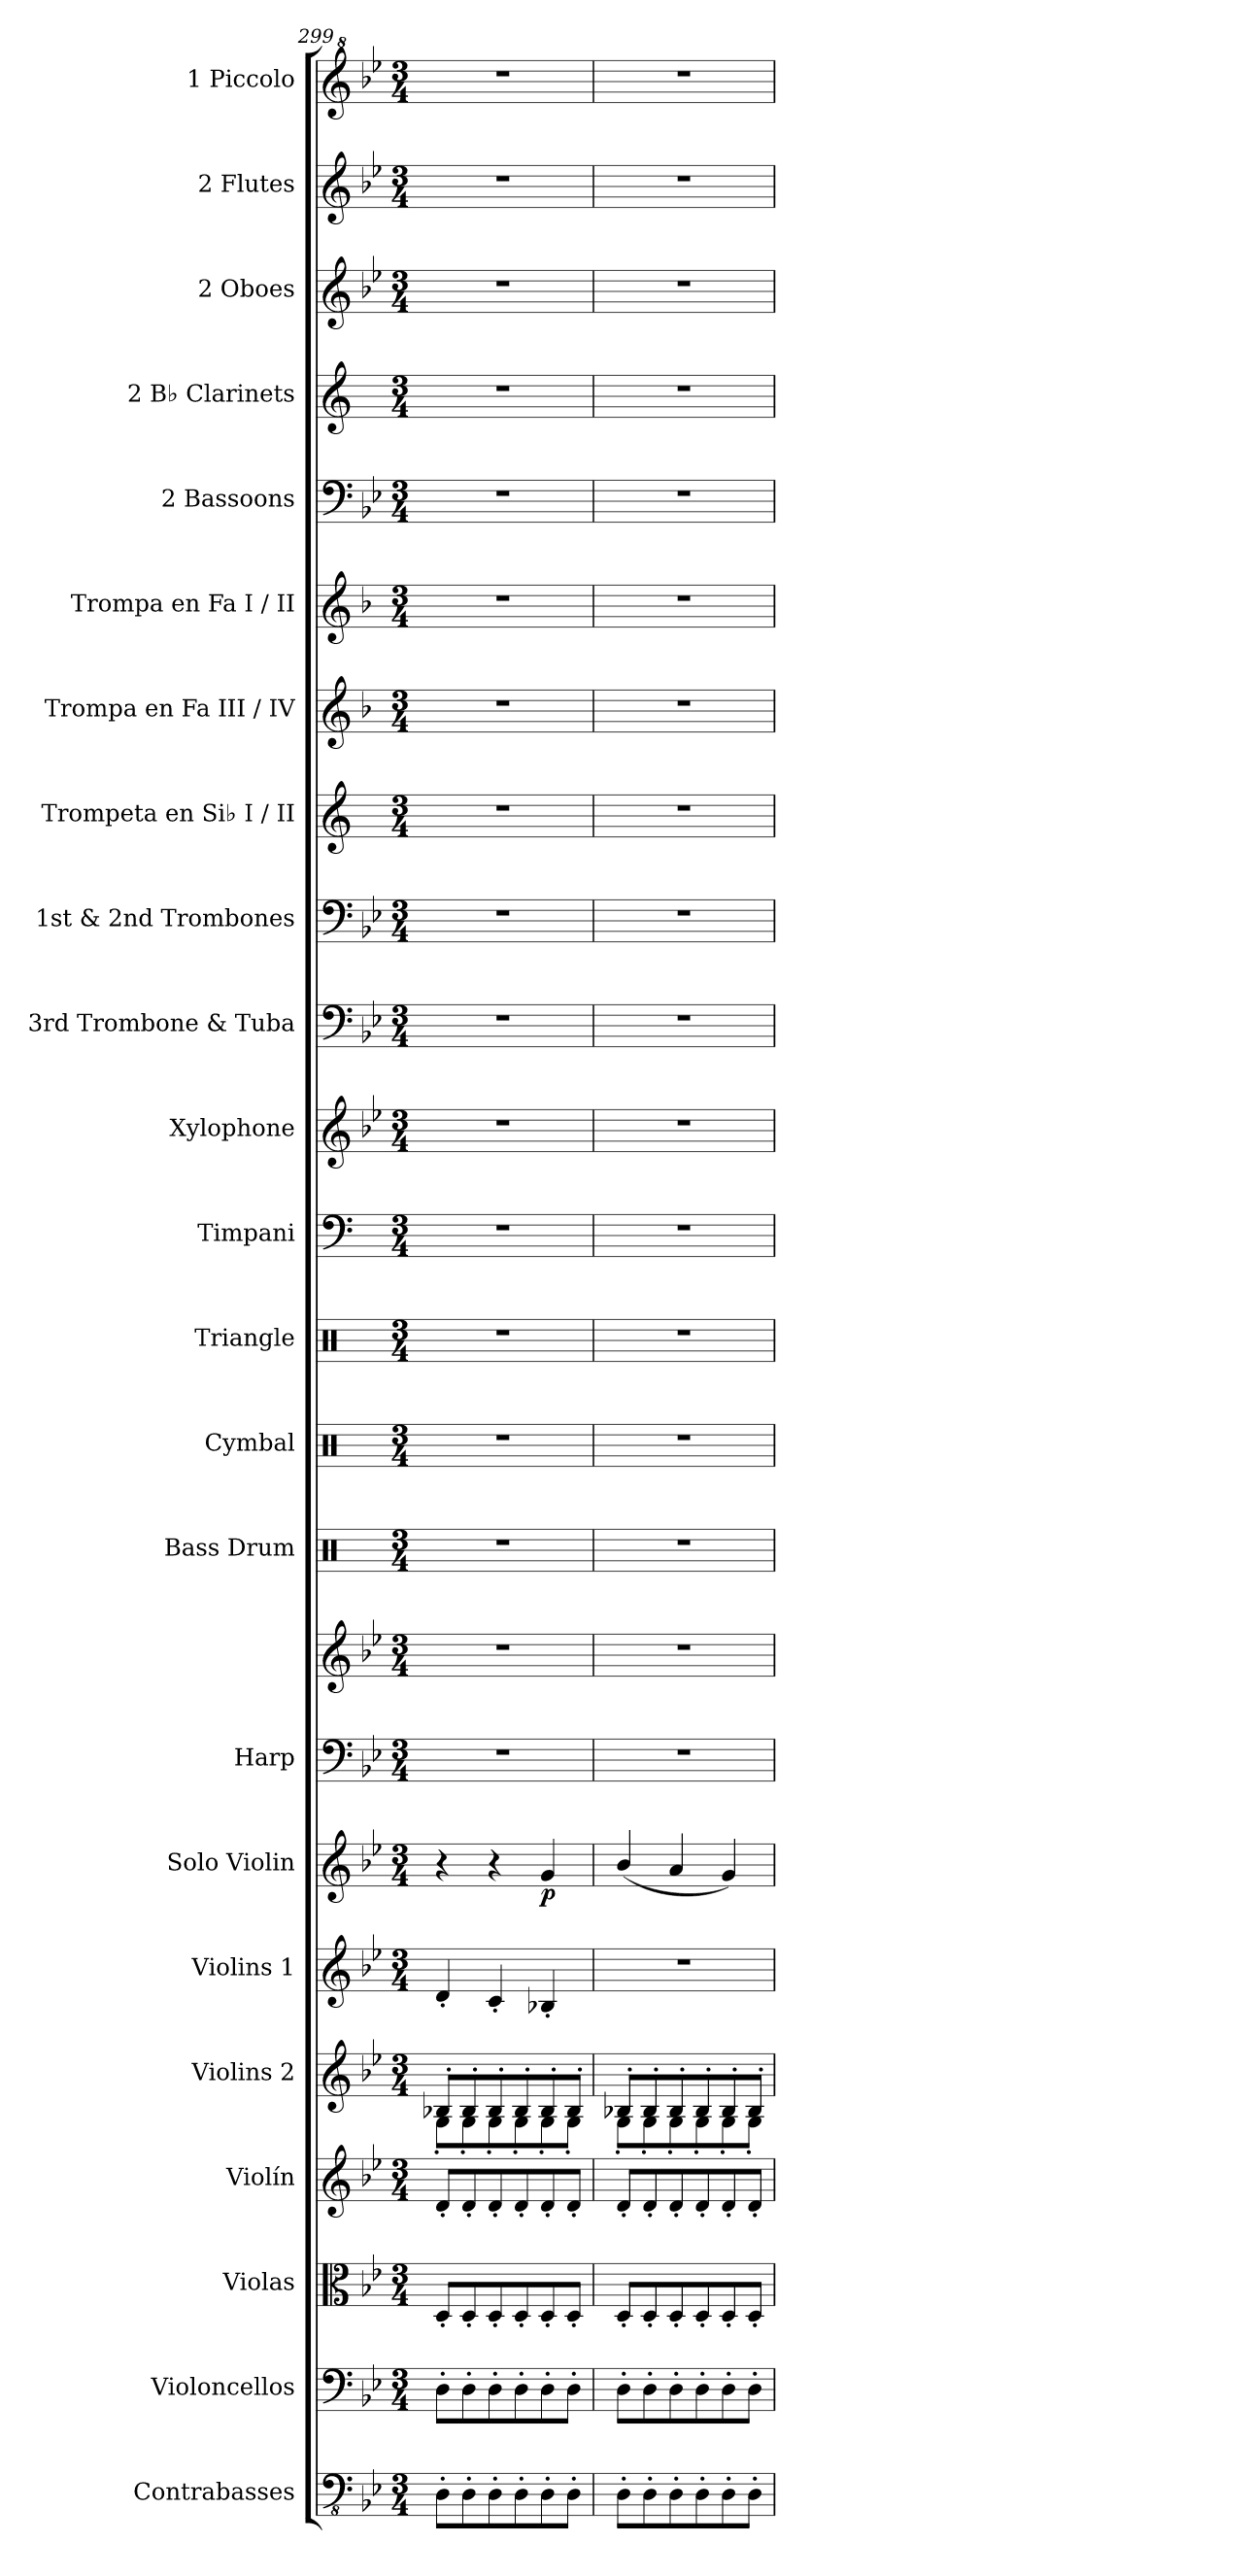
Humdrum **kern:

**kern	**kern	**kern	**kern	**kern	**kern	**kern	**dynam	**kern	**kern	**kern	**kern	**kern	**kern	**kern	**kern	**kern	**kern	**kern	**kern	**kern	**kern	**kern	**kern	**kern
*part23	*part22	*part21	*part20	*part19	*part18	*part17	*part17	*part16	*part16	*part15	*part14	*part13	*part12	*part11	*part10	*part9	*part8	*part7	*part6	*part5	*part4	*part3	*part2	*part1
*staff24	*staff23	*staff22	*staff21	*staff20	*staff19	*staff18	*staff18	*staff17	*staff16	*staff15	*staff14	*staff13	*staff12	*staff11	*staff10	*staff9	*staff8	*staff7	*staff6	*staff5	*staff4	*staff3	*staff2	*staff1
*I"Contrabasses	*I"Violoncellos	*I"Violas	*I"Violín	*I"Violins 2	*I"Violins 1	*I"Solo Violin	*	*I"Harp	*	*I"Bass Drum	*I"Cymbal	*I"Triangle	*I"Timpani	*I"Xylophone	*I"3rd Trombone     &amp; Tuba	*I"1st &amp; 2nd Trombones	*I"Trompeta en Si♭  I / II	*I"Trompa en Fa   III / IV	*I"Trompa en Fa I / II	*I"2 Bassoons	*I"2 B♭ Clarinets	*I"2 Oboes	*I"2 Flutes	*I"1 Piccolo
*I'Cbs.	*I'Vlcs.	*I'Vlas.	*I'Vln.	*I'Vlns. 2	*I'Vlns. 1	*I'S. Vln.	*	*I'Hrp.	*	*I'B. Dr.	*I'Cym.	*I'Trgl.	*I'Timp.	*I'Xyl.	*I'3rd Trb. &amp; Tba.	*I'1st &amp; 2nd    Trbs.	*I'Tpt. Si♭  I / II	*I'Trmp. Fa   III / IV	*I'Trmp. Fa I / II	*I'2 Bsns.	*I'2 B♭ Cls.	*I'2 Obs.	*I'2 Fls.	*I'1 Picc.
*clefFv4	*clefF4	*clefC3	*clefG2	*clefG2	*clefG2	*clefG2	*	*clefF4	*clefG2	*clefX	*clefX	*clefX	*clefF4	*clefG2	*clefF4	*clefF4	*clefG2	*clefG2	*clefG2	*clefF4	*clefG2	*clefG2	*clefG2	*clefG^2
*	*	*	*	*	*	*	*	*	*	*	*	*	*	*ITrd-7c-12	*	*	*ITrd1c2	*ITrd4c7	*ITrd4c7	*	*ITrd1c2	*	*	*ITrd-7c-12
*k[b-e-]	*k[b-e-]	*k[b-e-]	*k[b-e-]	*k[b-e-]	*k[b-e-]	*k[b-e-]	*	*k[b-e-]	*k[b-e-]	*k[]	*k[]	*k[]	*k[]	*k[b-e-]	*k[b-e-]	*k[b-e-]	*k[b-e-]	*k[b-e-]	*k[b-e-]	*k[b-e-]	*k[b-e-]	*k[b-e-]	*k[b-e-]	*k[b-e-]
*M3/4	*M3/4	*M3/4	*M3/4	*M3/4	*M3/4	*M3/4	*	*M3/4	*M3/4	*M3/4	*M3/4	*M3/4	*M3/4	*M3/4	*M3/4	*M3/4	*M3/4	*M3/4	*M3/4	*M3/4	*M3/4	*M3/4	*M3/4	*M3/4
=299	=299	=299	=299	=299	=299	=299	=299	=299	=299	=299	=299	=299	=299	=299	=299	=299	=299	=299	=299	=299	=299	=299	=299	=299
*	*	*	*	*^	*	*	*	*	*	*	*	*	*	*	*	*	*	*	*	*	*	*	*	*
8DD'\L	8D'\L	8D'/L	8d'/L	8B-X'/L	8G'\L	4d'/	4r	.	2.r	2.r	2.r	2.r	2.r	2.r	2.r	2.r	2.r	2.r	2.r	2.r	2.r	2.r	2.r	2.r	2.r
8DD'\	8D'\	8D'/	8d'/	8B-'/	8G'\	.	.	.	.	.	.	.	.	.	.	.	.	.	.	.	.	.	.	.	.
8DD'\	8D'\	8D'/	8d'/	8B-'/	8G'\	4c'/	4r	.	.	.	.	.	.	.	.	.	.	.	.	.	.	.	.	.	.
8DD'\	8D'\	8D'/	8d'/	8B-'/	8G'\	.	.	.	.	.	.	.	.	.	.	.	.	.	.	.	.	.	.	.	.
!	!	!	!	!	!	!	!	!LO:DY:b	!	!	!	!	!	!	!	!	!	!	!	!	!	!	!	!	!
8DD'\	8D'\	8D'/	8d'/	8B-'/	8G'\	4B-X'/	4g/	p	.	.	.	.	.	.	.	.	.	.	.	.	.	.	.	.	.
8DD'\J	8D'\J	8D'/J	8d'/J	8B-'/J	8G'\J	.	.	.	.	.	.	.	.	.	.	.	.	.	.	.	.	.	.	.	.
=300	=300	=300	=300	=300	=300	=300	=300	=300	=300	=300	=300	=300	=300	=300	=300	=300	=300	=300	=300	=300	=300	=300	=300	=300	=300
8DD'\L	8D'\L	8D'/L	8d'/L	8B-X'/L	8G'\L	2.r	(<4b-/	.	2.r	2.r	2.r	2.r	2.r	2.r	2.r	2.r	2.r	2.r	2.r	2.r	2.r	2.r	2.r	2.r	2.r
8DD'\	8D'\	8D'/	8d'/	8B-'/	8G'\	.	.	.	.	.	.	.	.	.	.	.	.	.	.	.	.	.	.	.	.
8DD'\	8D'\	8D'/	8d'/	8B-'/	8G'\	.	4a/	.	.	.	.	.	.	.	.	.	.	.	.	.	.	.	.	.	.
8DD'\	8D'\	8D'/	8d'/	8B-'/	8G'\	.	.	.	.	.	.	.	.	.	.	.	.	.	.	.	.	.	.	.	.
8DD'\	8D'\	8D'/	8d'/	8B-'/	8G'\	.	4g/)	.	.	.	.	.	.	.	.	.	.	.	.	.	.	.	.	.	.
8DD'\J	8D'\J	8D'/J	8d'/J	8B-'/J	8G'\J	.	.	.	.	.	.	.	.	.	.	.	.	.	.	.	.	.	.	.	.
*	*	*	*	*v	*v	*	*	*	*	*	*	*	*	*	*	*	*	*	*	*	*	*	*	*	*
=	=	=	=	=	=	=	=	=	=	=	=	=	=	=	=	=	=	=	=	=	=	=	=	=
*-	*-	*-	*-	*-	*-	*-	*-	*-	*-	*-	*-	*-	*-	*-	*-	*-	*-	*-	*-	*-	*-	*-	*-	*-
